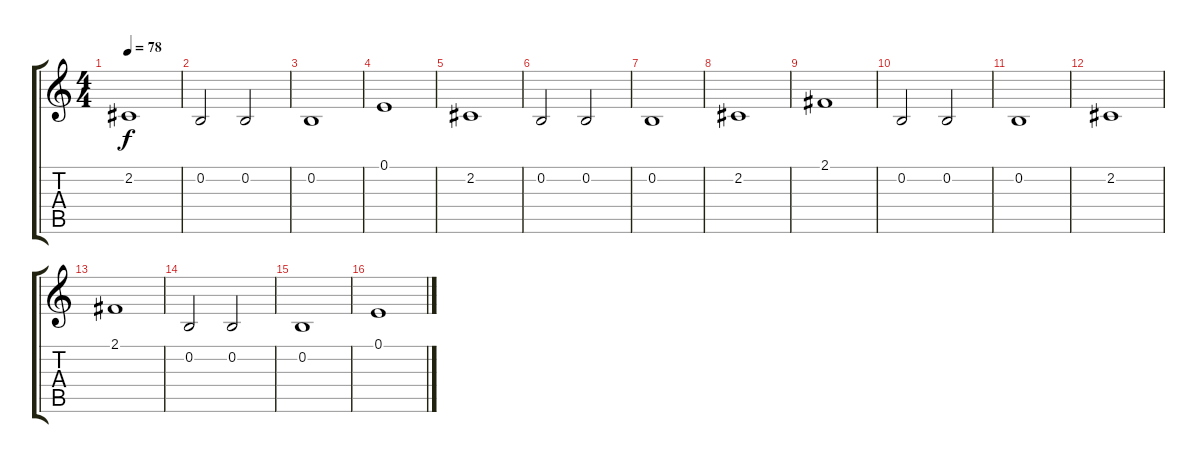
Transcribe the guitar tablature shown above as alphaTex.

\track "" {instrument stringensemble1}
\staff {score tabs}
\tuning (E4 B3 G3 D3 A2 E2) {hide}
\ts (4 4)
\tempo 78
\clef g2
\ks c
2.2.1{dy f} |
0.2.2 0.2.2 |
0.2.1 |
0.1.1 |
2.2.1 |
0.2.2 0.2.2 |
0.2.1 |
2.2.1 |
2.1.1 |
0.2.2 0.2.2 |
0.2.1 |
2.2.1 |
2.1.1 |
0.2.2 0.2.2 |
0.2.1 |
0.1.1
